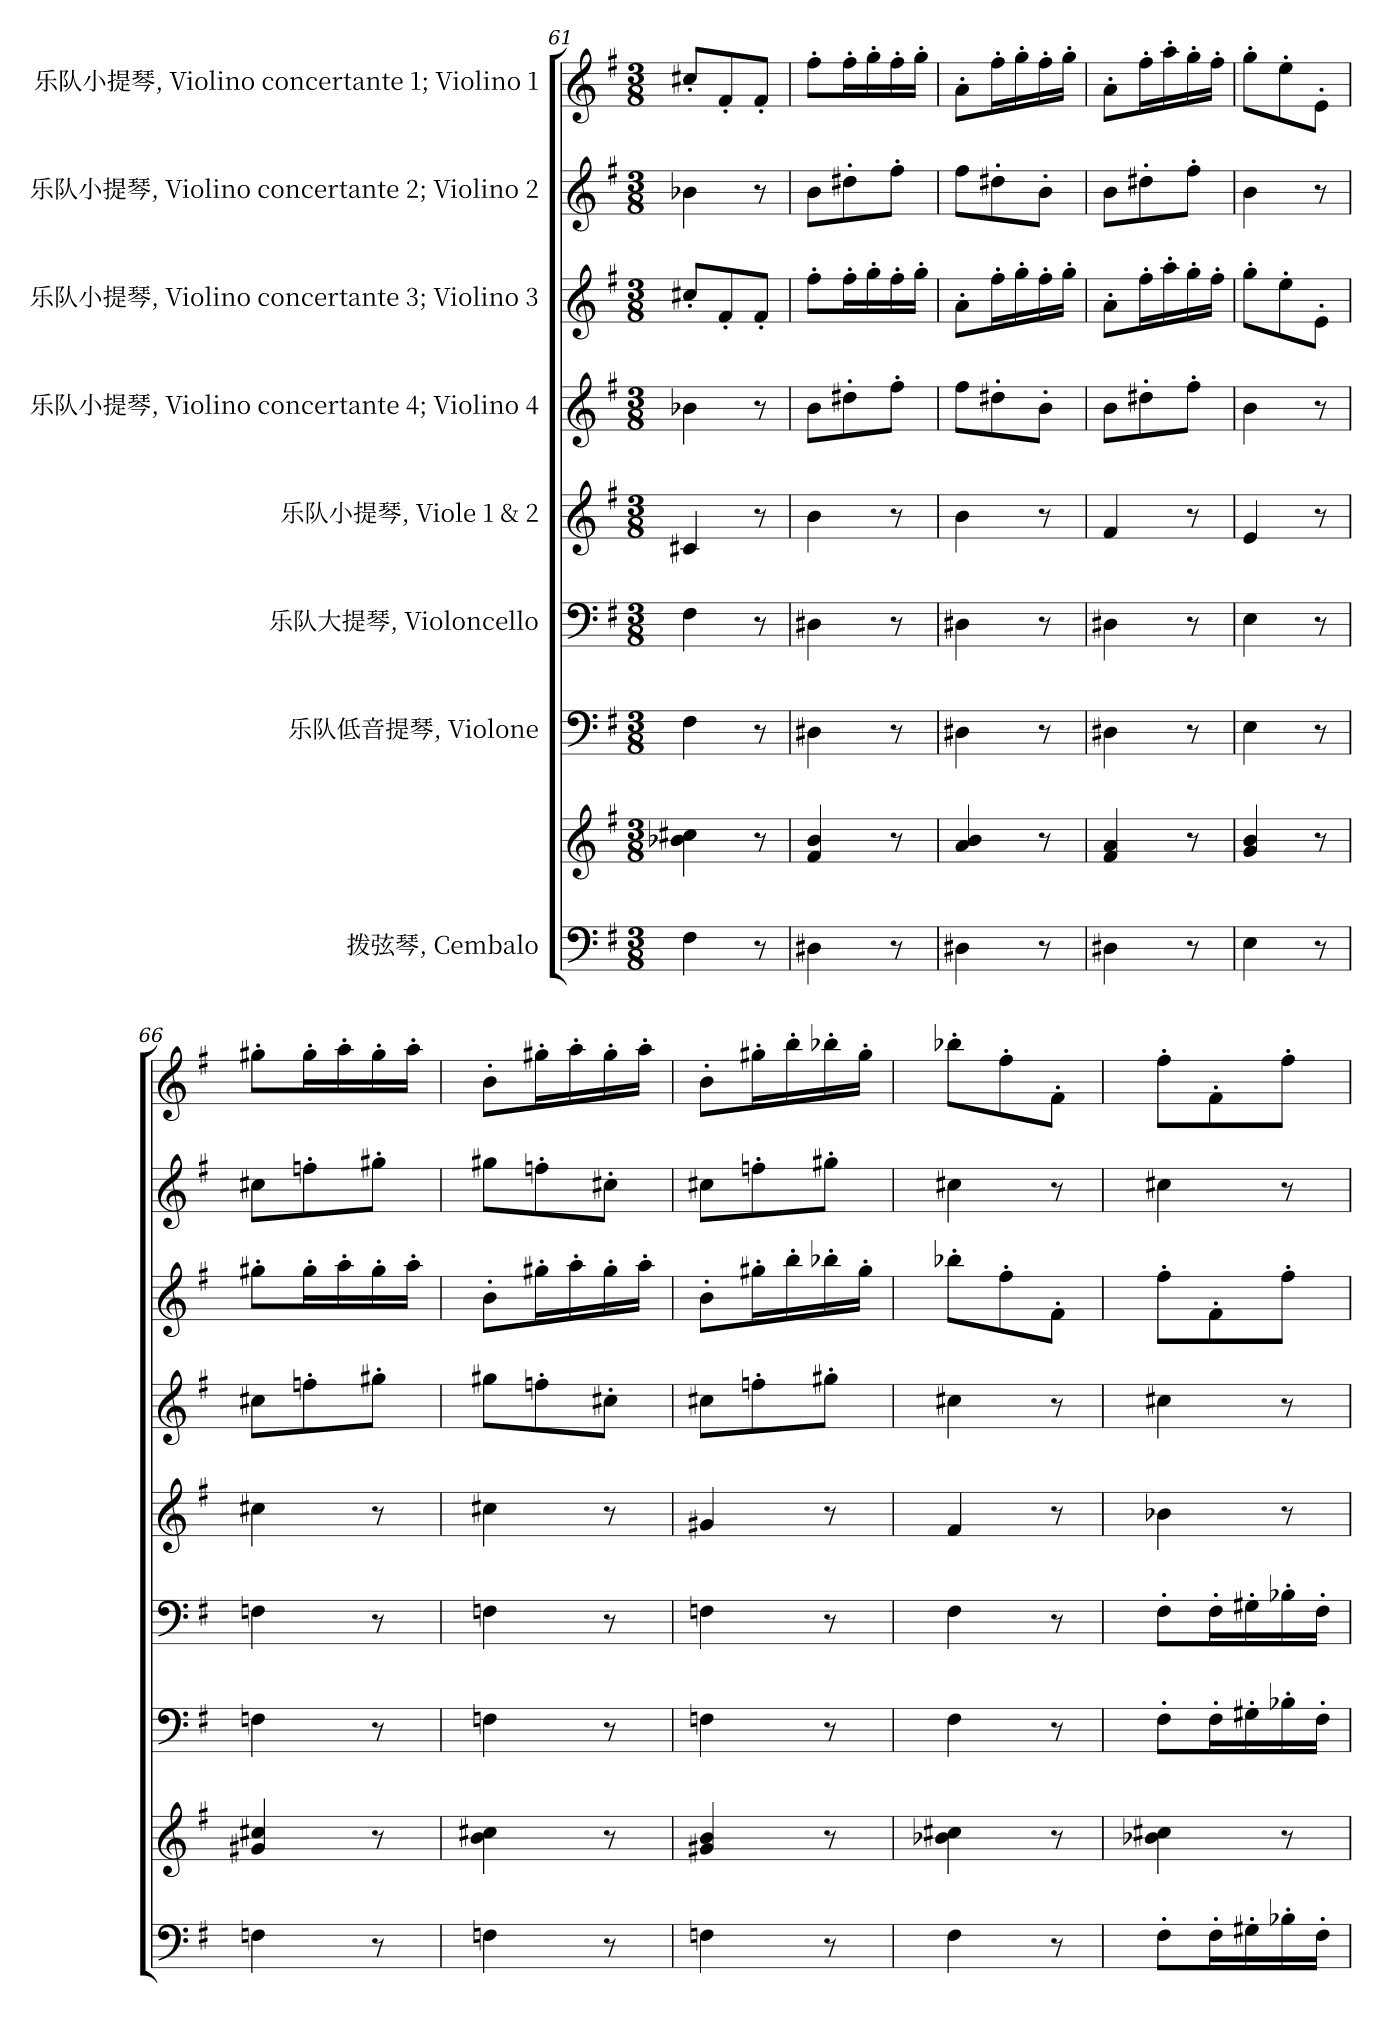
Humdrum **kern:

**kern	**kern	**kern	**kern	**kern	**kern	**kern	**kern	**kern
*part8	*part8	*part7	*part6	*part5	*part4	*part3	*part2	*part1
*staff9	*staff8	*staff7	*staff6	*staff5	*staff4	*staff3	*staff2	*staff1
*I"拨弦琴, Cembalo	*	*I"乐队低音提琴, Violone	*I"乐队大提琴, Violoncello	*I"乐队小提琴, Viole 1 &amp; 2	*I"乐队小提琴, Violino concertante 4; Violino 4	*I"乐队小提琴, Violino concertante 3; Violino 3	*I"乐队小提琴, Violino concertante 2; Violino 2	*I"乐队小提琴, Violino concertante 1; Violino 1
*clefF4	*clefG2	*clefF4	*clefF4	*clefG2	*clefG2	*clefG2	*clefG2	*clefG2
*	*	*ITrd7c12	*	*	*	*	*	*
*k[f#]	*k[f#]	*k[f#]	*k[f#]	*k[f#]	*k[f#]	*k[f#]	*k[f#]	*k[f#]
*M3/8	*M3/8	*M3/8	*M3/8	*M3/8	*M3/8	*M3/8	*M3/8	*M3/8
=61	=61	=61	=61	=61	=61	=61	=61	=61
4F#\	4b-X\ 4cc#X\	4FF#\	4F#\	4c#X/	4b-X\	8cc#X'/L	4b-X\	8cc#X'/L
.	.	.	.	.	.	8f#'/	.	8f#'/
8r	8r	8r	8r	8r	8r	8f#'/J	8r	8f#'/J
!!LO:PB:g=z
=62	=62	=62	=62	=62	=62	=62	=62	=62
4D#X\	4f#/ 4b/	4DD#X\	4D#X\	4b\	8b\L	8ff#'\L	8b\L	8ff#'\L
.	.	.	.	.	8dd#X'\	16ff#'\L	8dd#X'\	16ff#'\L
.	.	.	.	.	.	16gg'\	.	16gg'\
8r	8r	8r	8r	8r	8ff#'\J	16ff#'\	8ff#'\J	16ff#'\
.	.	.	.	.	.	16gg'\JJ	.	16gg'\JJ
=63	=63	=63	=63	=63	=63	=63	=63	=63
4D#X\	4a/ 4b/	4DD#X\	4D#X\	4b\	8ff#\L	8a'\L	8ff#\L	8a'\L
.	.	.	.	.	8dd#X'\	16ff#'\L	8dd#X'\	16ff#'\L
.	.	.	.	.	.	16gg'\	.	16gg'\
8r	8r	8r	8r	8r	8b'\J	16ff#'\	8b'\J	16ff#'\
.	.	.	.	.	.	16gg'\JJ	.	16gg'\JJ
=64	=64	=64	=64	=64	=64	=64	=64	=64
4D#X\	4f#/ 4a/	4DD#X\	4D#X\	4f#/	8b\L	8a'\L	8b\L	8a'\L
.	.	.	.	.	8dd#X'\	16ff#'\L	8dd#X'\	16ff#'\L
.	.	.	.	.	.	16aa'\	.	16aa'\
8r	8r	8r	8r	8r	8ff#'\J	16gg'\	8ff#'\J	16gg'\
.	.	.	.	.	.	16ff#'\JJ	.	16ff#'\JJ
=65	=65	=65	=65	=65	=65	=65	=65	=65
4E\	4g/ 4b/	4EE\	4E\	4e/	4b\	8gg'\L	4b\	8gg'\L
.	.	.	.	.	.	8ee'\	.	8ee'\
8r	8r	8r	8r	8r	8r	8e'\J	8r	8e'\J
=66	=66	=66	=66	=66	=66	=66	=66	=66
4Fn\	4g#X/ 4cc#X/	4FFn\	4Fn\	4cc#X\	8cc#X\L	8gg#X'\L	8cc#X\L	8gg#X'\L
.	.	.	.	.	8ffn'\	16gg#'\L	8ffn'\	16gg#'\L
.	.	.	.	.	.	16aa'\	.	16aa'\
8r	8r	8r	8r	8r	8gg#X'\J	16gg#'\	8gg#X'\J	16gg#'\
.	.	.	.	.	.	16aa'\JJ	.	16aa'\JJ
=67	=67	=67	=67	=67	=67	=67	=67	=67
4Fn\	4b\ 4cc#X\	4FFn\	4Fn\	4cc#X\	8gg#X\L	8b'\L	8gg#X\L	8b'\L
.	.	.	.	.	8ffn'\	16gg#X'\L	8ffn'\	16gg#X'\L
.	.	.	.	.	.	16aa'\	.	16aa'\
8r	8r	8r	8r	8r	8cc#X'\J	16gg#'\	8cc#X'\J	16gg#'\
.	.	.	.	.	.	16aa'\JJ	.	16aa'\JJ
!!LO:PB:g=z
=68	=68	=68	=68	=68	=68	=68	=68	=68
4Fn\	4g#X/ 4b/	4FFn\	4Fn\	4g#X/	8cc#X\L	8b'\L	8cc#X\L	8b'\L
.	.	.	.	.	8ffn'\	16gg#X'\L	8ffn'\	16gg#X'\L
.	.	.	.	.	.	16bb'\	.	16bb'\
8r	8r	8r	8r	8r	8gg#X'\J	16bb-X'\	8gg#X'\J	16bb-X'\
.	.	.	.	.	.	16gg#'\JJ	.	16gg#'\JJ
=69	=69	=69	=69	=69	=69	=69	=69	=69
4F#\	4b-X\ 4cc#X\	4FF#\	4F#\	4f#/	4cc#X\	8bb-X'\L	4cc#X\	8bb-X'\L
.	.	.	.	.	.	8ff#'\	.	8ff#'\
8r	8r	8r	8r	8r	8r	8f#'\J	8r	8f#'\J
=70	=70	=70	=70	=70	=70	=70	=70	=70
8F#'\L	4b-X\ 4cc#X\	8FF#'\L	8F#'\L	4b-X\	4cc#X\	8ff#'\L	4cc#X\	8ff#'\L
16F#'\L	.	16FF#'\L	16F#'\L	.	.	8f#'\	.	8f#'\
16G#X'\	.	16GG#X'\	16G#X'\	.	.	.	.	.
16B-X'\	8r	16BB-X'\	16B-X'\	8r	8r	8ff#'\J	8r	8ff#'\J
16F#'\JJ	.	16FF#'\JJ	16F#'\JJ	.	.	.	.	.
=	=	=	=	=	=	=	=	=
*-	*-	*-	*-	*-	*-	*-	*-	*-
